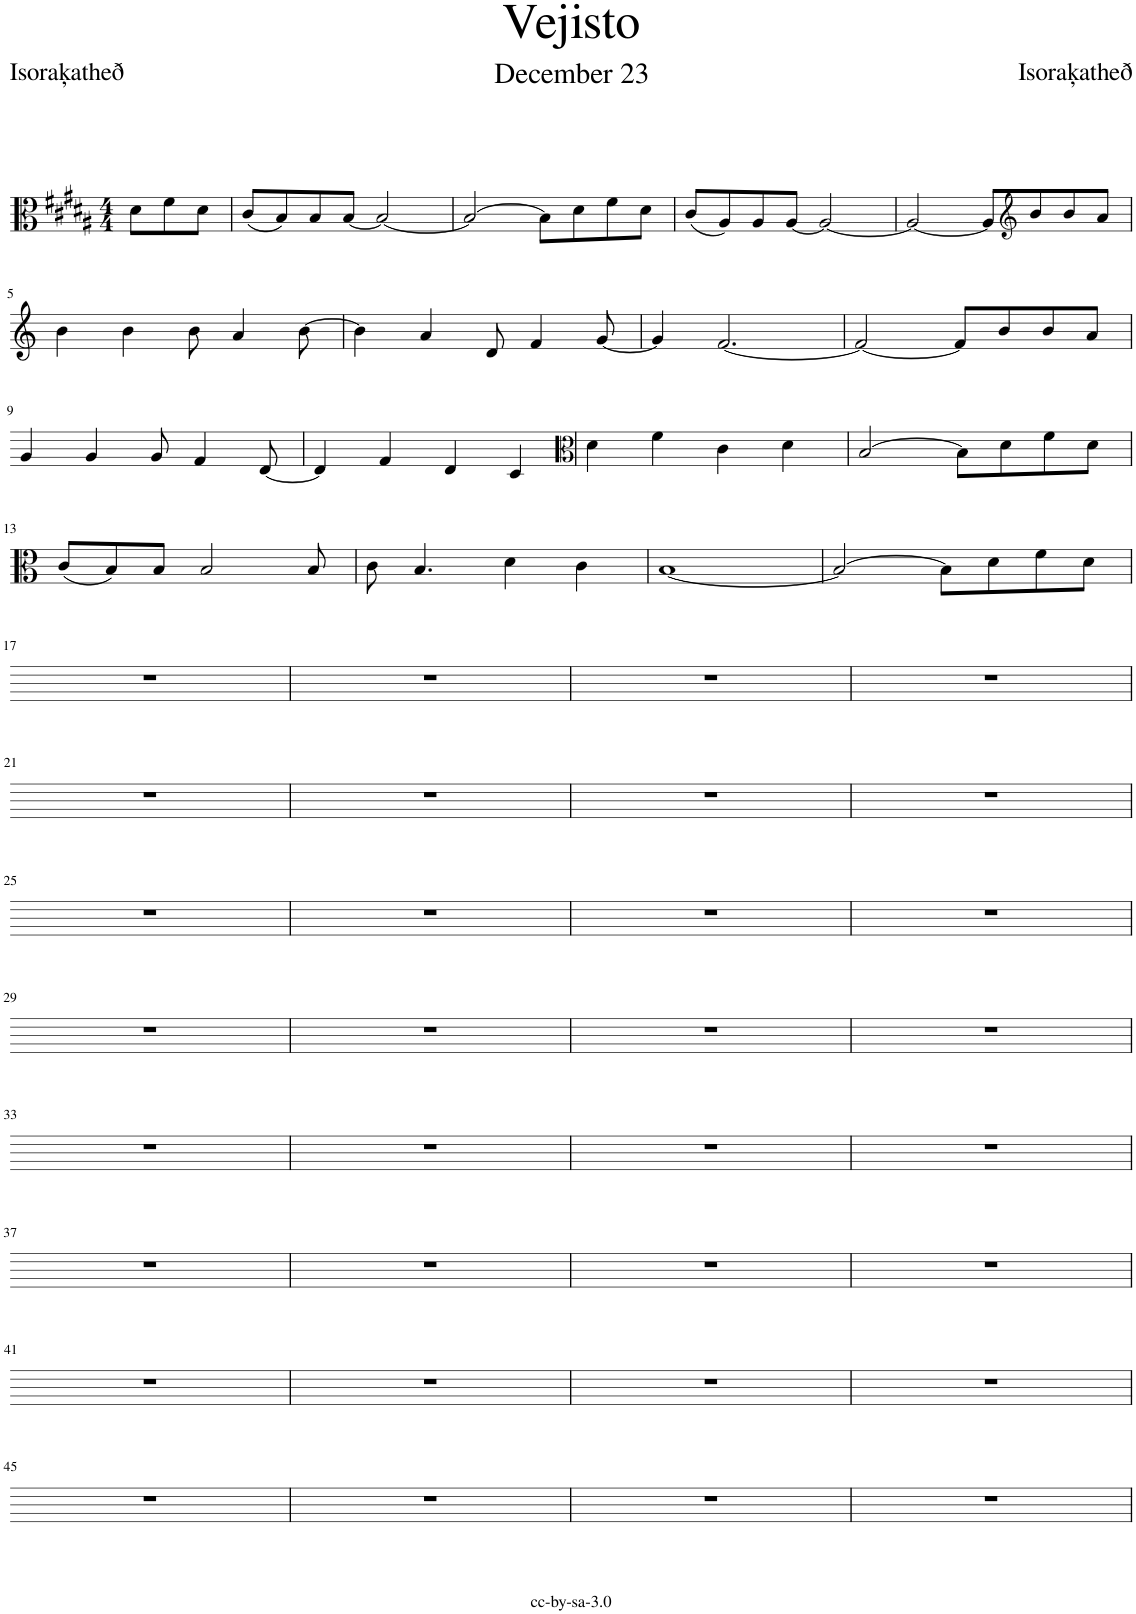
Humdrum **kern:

**kern
*part1
*staff1
*I"Violin
*I'Vln
*clefC3
*k[f#c#g#d#a#]
*M4/4
=
8d#\L
8f#\
8d#\J
=1
(8c#/L
8B/)
8B/
[8B/J
2B/_
=2
2B/_
8B\L]
8d#\
8f#\
8d#\J
=3
(8c#/L
8A#/)
8A#/
[8A#/J
2A#/_
=4
2A#/_
8A#/L]
*clefG2
8b/
8b/
8a#/J
!!LO:LB:g=z
=5
4b\
4b\
8b\
4a#/
[8b\
=6
4b\]
4a#/
8d#/
4f#/
[8g#/
=7
4g#/]
[2.f#/
=8
2f#/_
8f#/L]
8b/
8b/
8a#/J
!!LO:LB:g=z
=9
4g#/
4g#/
8g#/
4f#/
[8d#/
=10
4d#/]
4f#/
4d#/
4c#/
=11
*clefC3
4d#\
4f#\
4c#\
4d#\
=12
[2B/
8B\L]
8d#\
8f#\
8d#\J
!!LO:LB:g=z
=13
(8c#/L
8B/)
8B/J
2B/
8B/
=14
8c#\
4.B/
4d#\
4c#\
=15
[1B
=16
2B/_
8B\L]
8d#\
8f#\
8d#\J
!!LO:LB:g=z
=17
1r
=18
1r
=19
1r
=20
1r
!!LO:LB:g=z
=21
1r
=22
1r
=23
1r
=24
1r
!!LO:LB:g=z
=25
1r
=26
1r
=27
1r
=28
1r
!!LO:LB:g=z
=29
1r
=30
1r
=31
1r
=32
1r
!!LO:LB:g=z
=33
1r
=34
1r
=35
1r
=36
1r
!!LO:LB:g=z
=37
1r
=38
1r
=39
1r
=40
1r
!!LO:LB:g=z
=41
1r
=42
1r
=43
1r
=44
1r
!!LO:LB:g=z
=45
1r
=46
1r
=47
1r
=48
1r
=
*-
